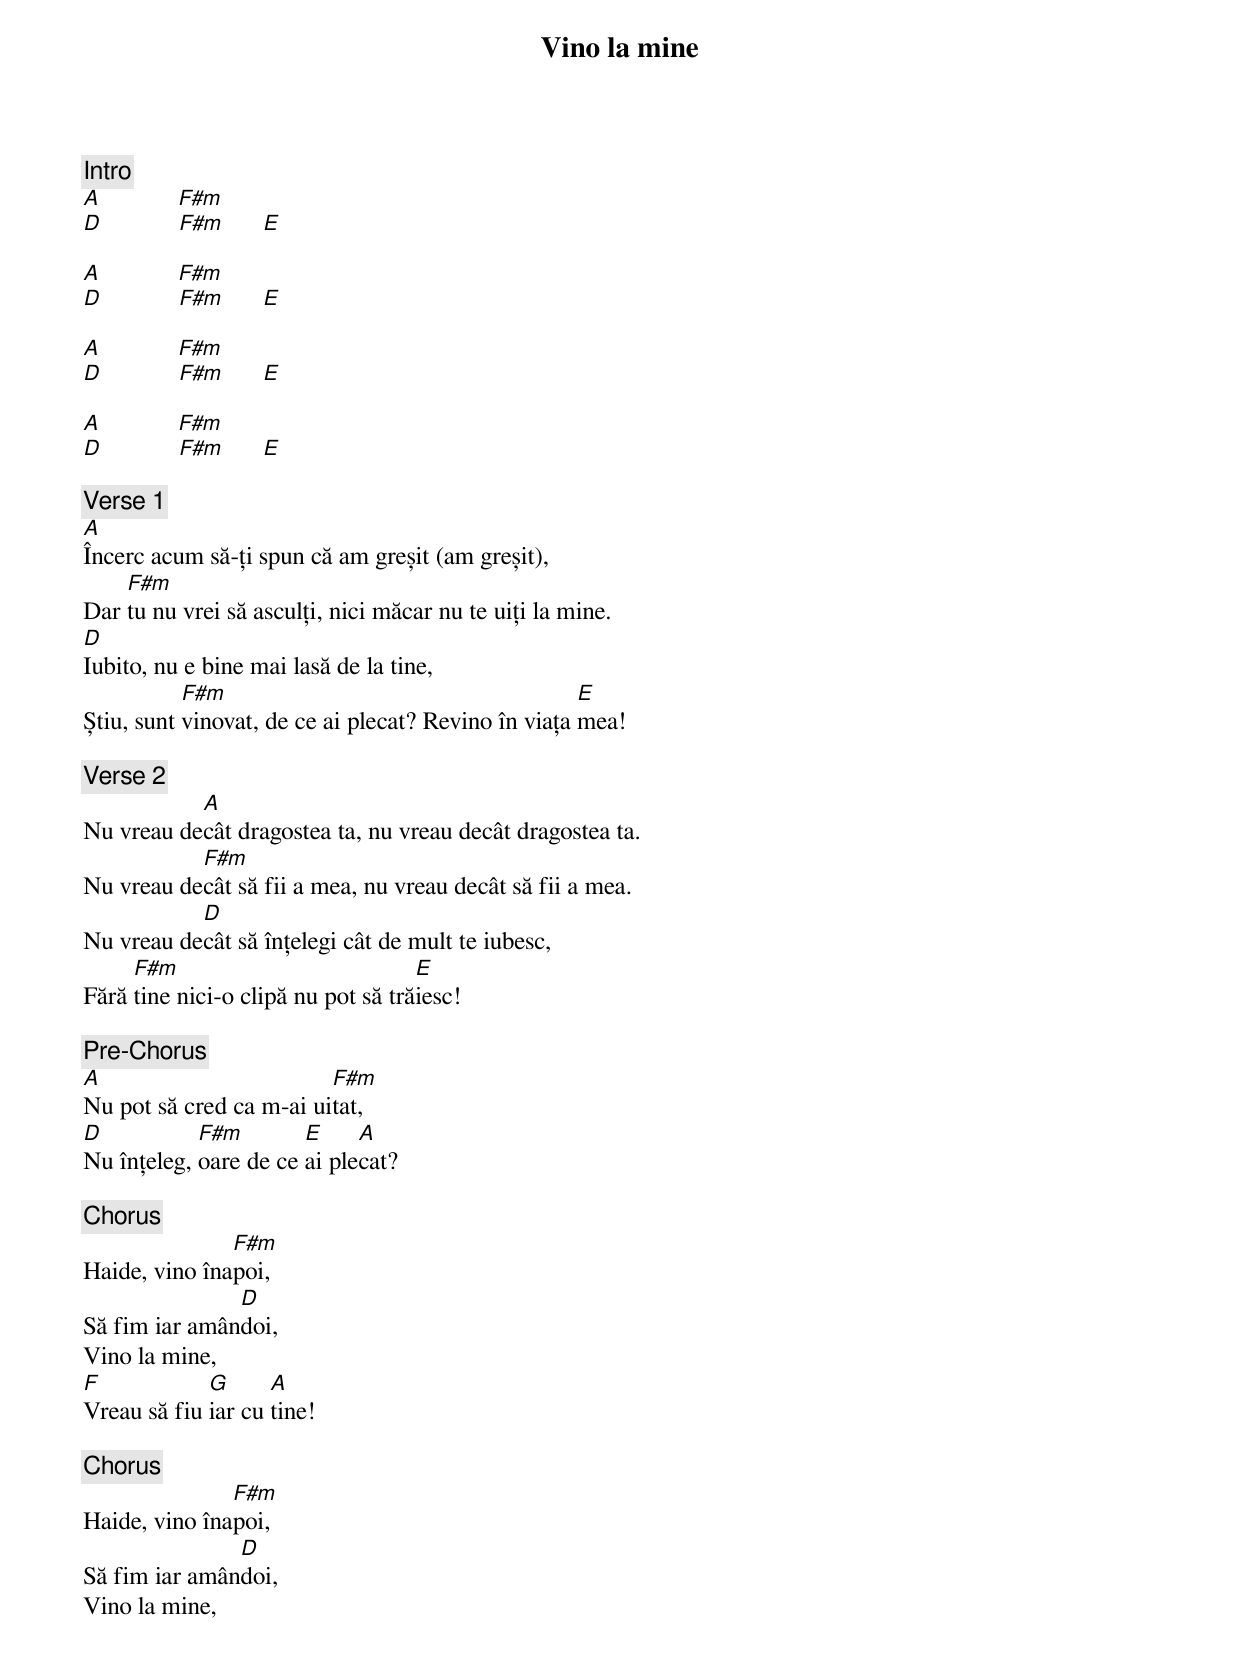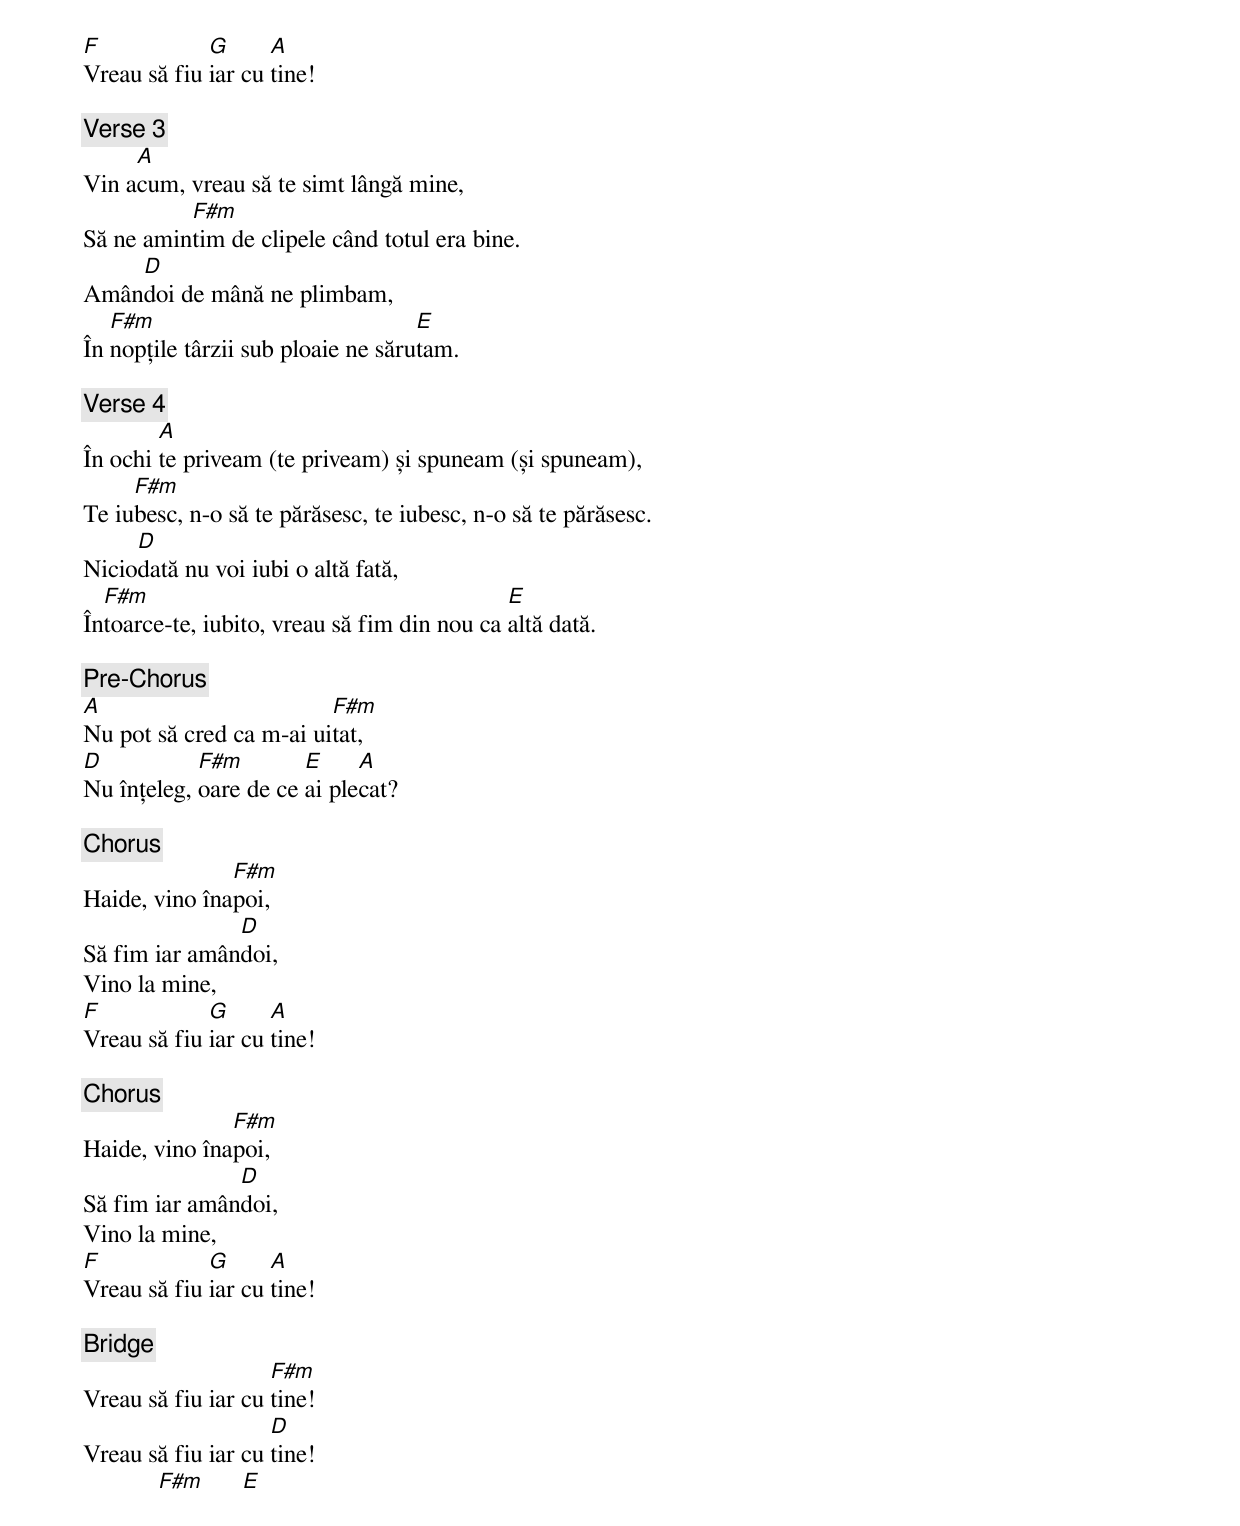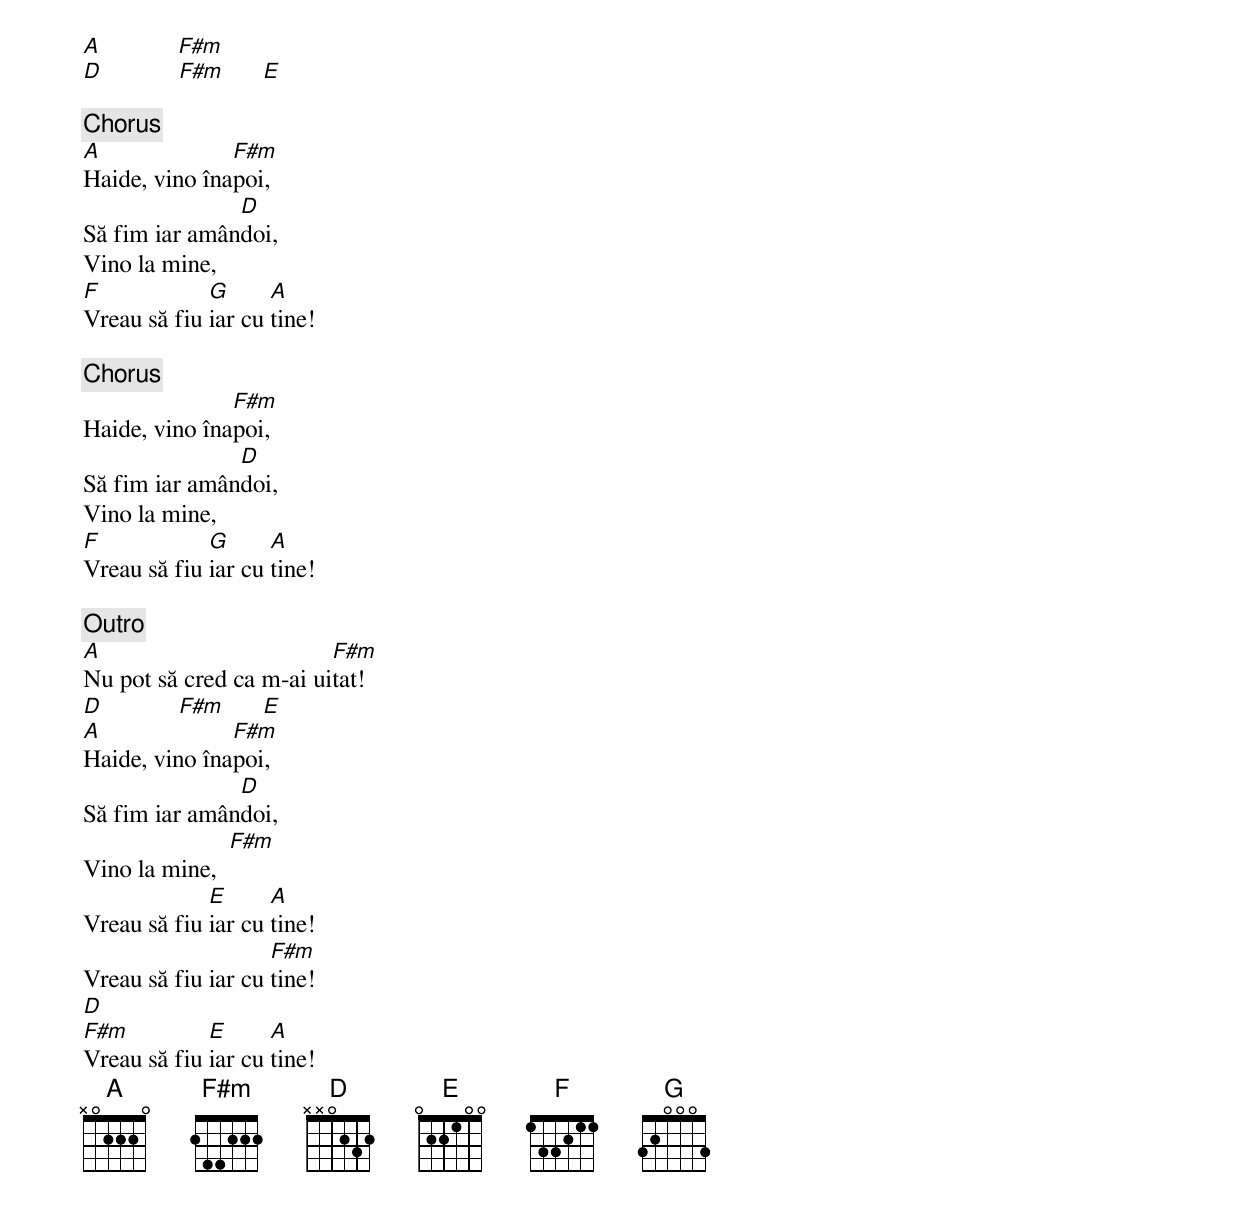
{title: Vino la mine}
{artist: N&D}
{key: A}
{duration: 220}
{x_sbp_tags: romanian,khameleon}

{c: Intro}
[A]            [F#m]
[D]            [F#m]      [E]

[A]            [F#m]
[D]            [F#m]      [E]

[A]            [F#m]
[D]            [F#m]      [E]

[A]            [F#m]
[D]            [F#m]      [E]

{c: Verse 1}
[A]Încerc acum să-ți spun că am greșit (am greșit),
Dar [F#m]tu nu vrei să asculți, nici măcar nu te uiți la mine.
[D]Iubito, nu e bine mai lasă de la tine,
Știu, sunt [F#m]vinovat, de ce ai plecat? Revino în viața [E]mea!

{c: Verse 2}
Nu vreau de[A]cât dragostea ta, nu vreau decât dragostea ta.
Nu vreau de[F#m]cât să fii a mea, nu vreau decât să fii a mea.
Nu vreau de[D]cât să înțelegi cât de mult te iubesc,
Fără [F#m]tine nici-o clipă nu pot să tră[E]iesc!

{c: Pre-Chorus}
[A]Nu pot să cred ca m-ai ui[F#m]tat,
[D]Nu înțeleg, [F#m]oare de ce [E]ai ple[A]cat?

{c: Chorus}
Haide, vino îna[F#m]poi,
Să fim iar amân[D]doi,
Vino la mine,
[F]Vreau să fiu [G]iar cu [A]tine!

{c: Chorus}
Haide, vino îna[F#m]poi,
Să fim iar amân[D]doi,
Vino la mine,
[F]Vreau să fiu [G]iar cu [A]tine!

{c: Verse 3}
Vin a[A]cum, vreau să te simt lângă mine,
Să ne amin[F#m]tim de clipele când totul era bine.
Amân[D]doi de mână ne plimbam,
În [F#m]nopțile târzii sub ploaie ne săru[E]tam.

{c: Verse 4}
În ochi [A]te priveam (te priveam) și spuneam (și spuneam),
Te iu[F#m]besc, n-o să te părăsesc, te iubesc, n-o să te părăsesc.
Nicio[D]dată nu voi iubi o altă fată,
În[F#m]toarce-te, iubito, vreau să fim din nou ca [E]altă dată.

{c: Pre-Chorus}
[A]Nu pot să cred ca m-ai ui[F#m]tat,
[D]Nu înțeleg, [F#m]oare de ce [E]ai ple[A]cat?

{c: Chorus}
Haide, vino îna[F#m]poi,
Să fim iar amân[D]doi,
Vino la mine,
[F]Vreau să fiu [G]iar cu [A]tine!

{c: Chorus}
Haide, vino îna[F#m]poi,
Să fim iar amân[D]doi,
Vino la mine,
[F]Vreau să fiu [G]iar cu [A]tine!

{c: Bridge}
Vreau să fiu iar cu [F#m]tine!
Vreau să fiu iar cu [D]tine!
            [F#m]      [E]

[A]            [F#m]
[D]            [F#m]      [E]

{c: Chorus}
[A]Haide, vino îna[F#m]poi,
Să fim iar amân[D]doi,
Vino la mine,
[F]Vreau să fiu [G]iar cu [A]tine!

{c: Chorus}
Haide, vino îna[F#m]poi,
Să fim iar amân[D]doi,
Vino la mine,
[F]Vreau să fiu [G]iar cu [A]tine!

{c: Outro}
[A]Nu pot să cred ca m-ai ui[F#m]tat!
[D]            [F#m]      [E]
[A]Haide, vino îna[F#m]poi,
Să fim iar amân[D]doi,
Vino la mine,  [F#m]
Vreau să fiu [E]iar cu [A]tine!
Vreau să fiu iar cu [F#m]tine!
[D]
[F#m]Vreau să fiu [E]iar cu [A]tine!
